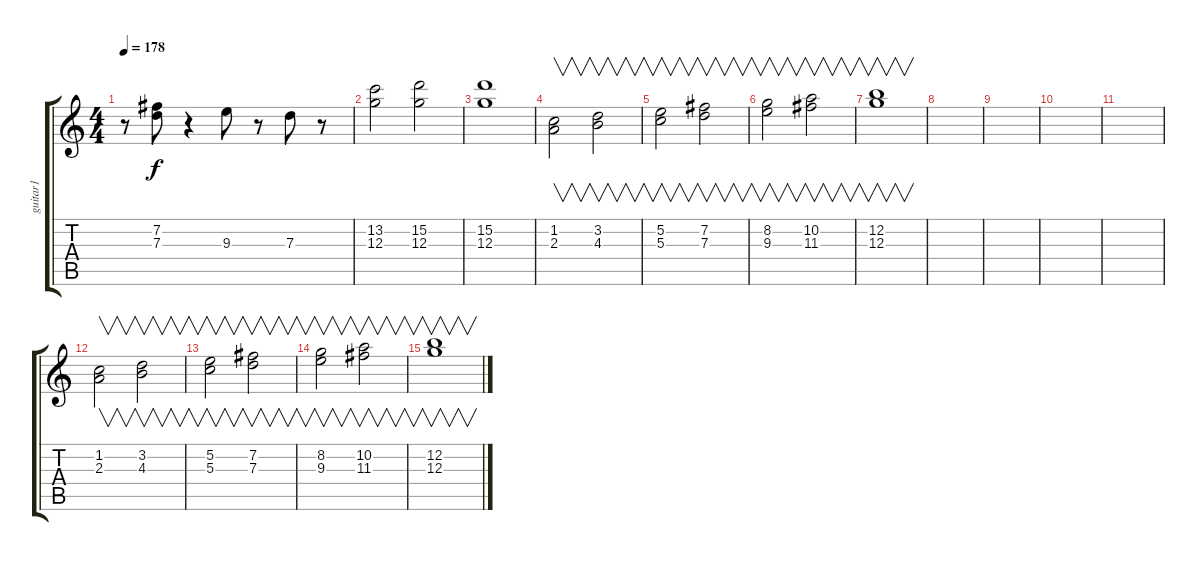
\track ("guitar1" "guitar1") {instrument distortionguitar}
\staff {score tabs}
\tuning (E4 B3 G3 D3 A2 E2) {hide}
\ts (4 4)
\tempo 178
\clef g2
\ks c
r.8{dy f} (7.2 7.3).8 r.4 9.3.8 r.8 7.3.8 r.8 |
(13.2 12.3).2 (15.2 12.3).2 |
(15.2 12.3).1 |
(1.2 2.3).2{v} (3.2 4.3).2{v} |
(5.2 5.3).2{v} (7.2 7.3).2{v} |
(8.2 9.3).2{v} (10.2 11.3).2{v} |
(12.2 12.3).1{v} |
|
|
|
|
(1.2 2.3).2{v} (3.2 4.3).2{v} |
(5.2 5.3).2{v} (7.2 7.3).2{v} |
(8.2 9.3).2{v} (10.2 11.3).2{v} |
(12.2 12.3).1{v}
